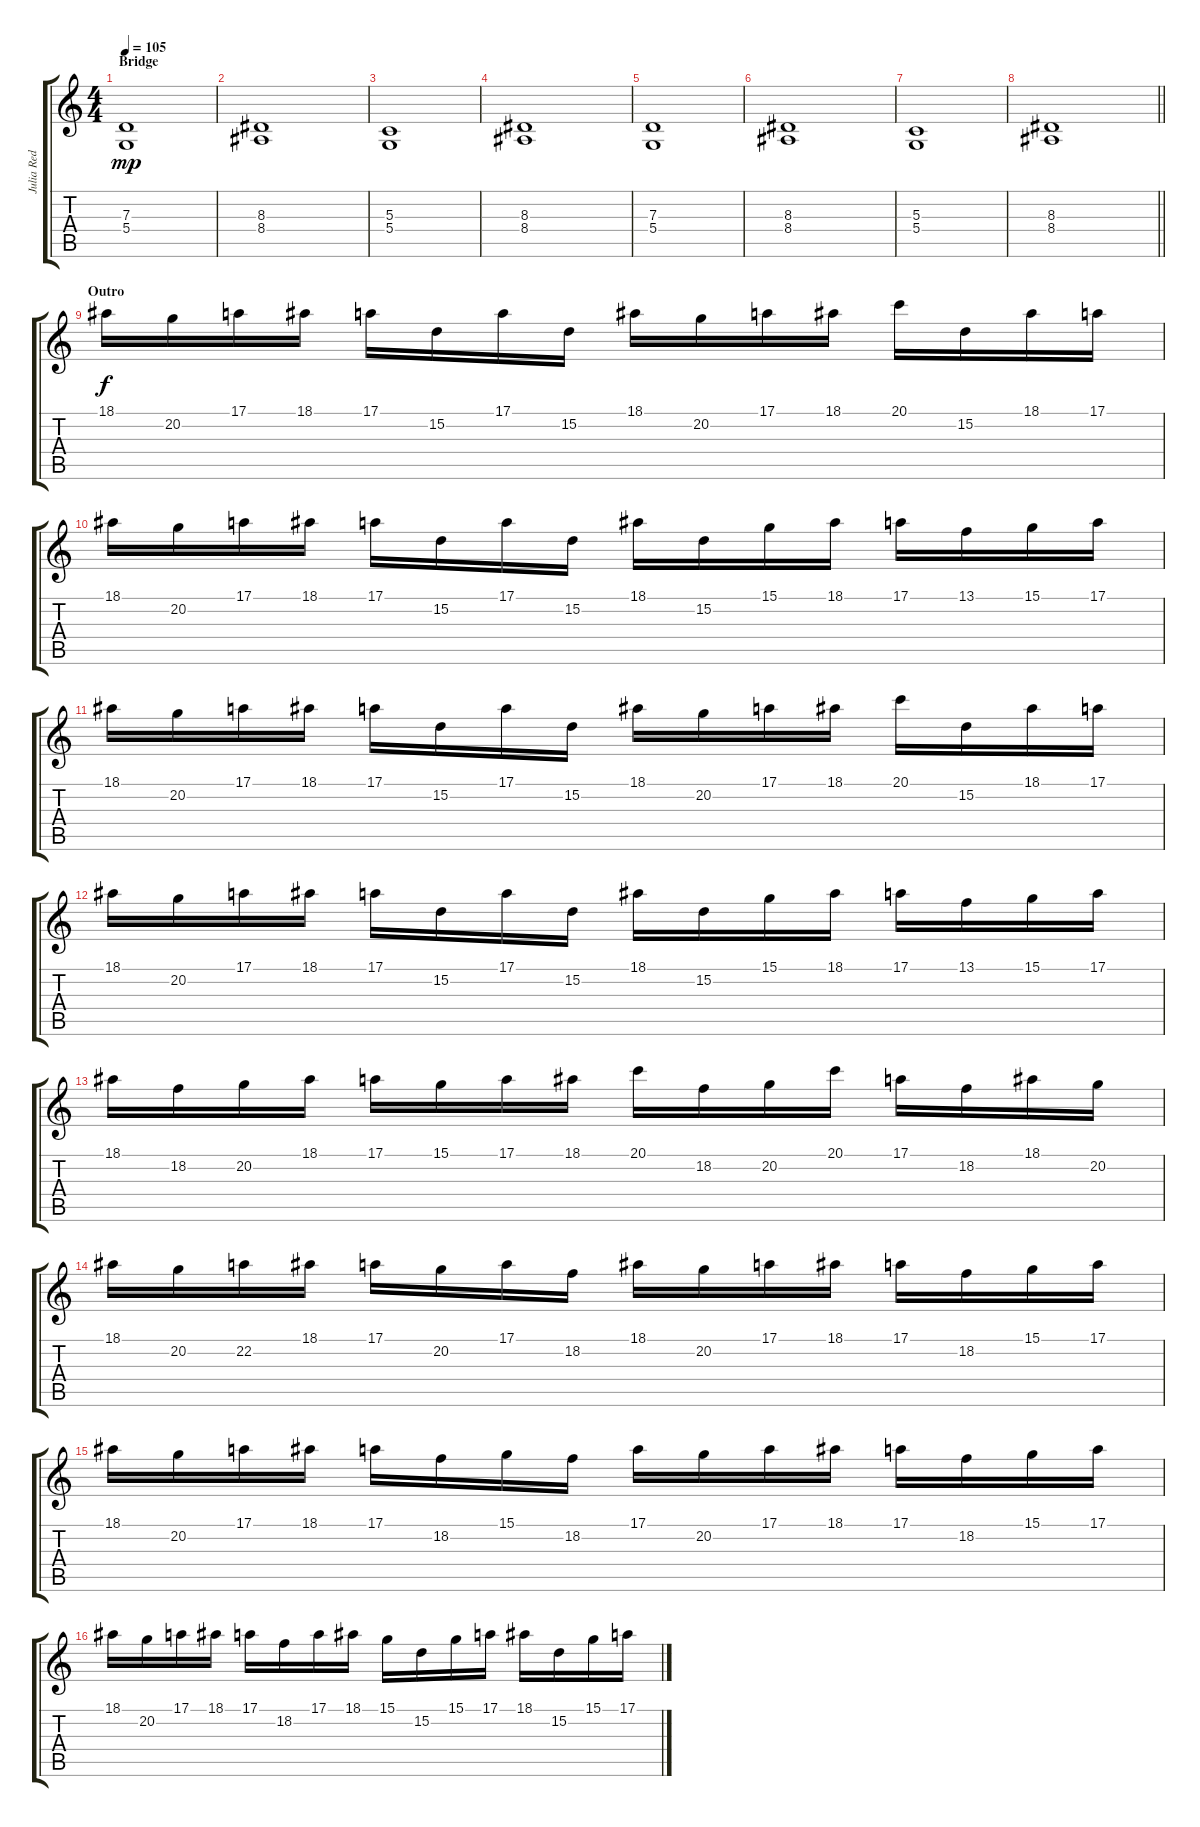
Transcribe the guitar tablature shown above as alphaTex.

\track ("Julia Red" "Julia Red") {instrument acousticgrandpiano}
\staff {score tabs}
\tuning (E4 B3 G3 D3 A2 E2) {hide}
\ts (4 4)
\section ("" "Bridge")
\tempo 105
\clef g2
\ks c
(7.3 5.4).1{dy mp} |
(8.3 8.4).1 |
(5.3 5.4).1 |
(8.3 8.4).1 |
(7.3 5.4).1 |
(8.3 8.4).1 |
(5.3 5.4).1 |
\barLineRight lightlight
(8.3 8.4).1 |
\section ("" "Outro")
18.1.16{dy f instrument acousticgrandpiano} 20.2.16 17.1.16 18.1.16 17.1.16 15.2.16 17.1.16 15.2.16 18.1.16 20.2.16 17.1.16 18.1.16 20.1.16 15.2.16 18.1.16 17.1.16 |
18.1.16 20.2.16 17.1.16 18.1.16 17.1.16 15.2.16 17.1.16 15.2.16 18.1.16 15.2.16 15.1.16 18.1.16 17.1.16 13.1.16 15.1.16 17.1.16 |
18.1.16 20.2.16 17.1.16 18.1.16 17.1.16 15.2.16 17.1.16 15.2.16 18.1.16 20.2.16 17.1.16 18.1.16 20.1.16 15.2.16 18.1.16 17.1.16 |
18.1.16 20.2.16 17.1.16 18.1.16 17.1.16 15.2.16 17.1.16 15.2.16 18.1.16 15.2.16 15.1.16 18.1.16 17.1.16 13.1.16 15.1.16 17.1.16 |
18.1.16 18.2.16 20.2.16 18.1.16 17.1.16 15.1.16 17.1.16 18.1.16 20.1.16 18.2.16 20.2.16 20.1.16 17.1.16 18.2.16 18.1.16 20.2.16 |
18.1.16 20.2.16 22.2.16 18.1.16 17.1.16 20.2.16 17.1.16 18.2.16 18.1.16 20.2.16 17.1.16 18.1.16 17.1.16 18.2.16 15.1.16 17.1.16 |
18.1.16 20.2.16 17.1.16 18.1.16 17.1.16 18.2.16 15.1.16 18.2.16 17.1.16 20.2.16 17.1.16 18.1.16 17.1.16 18.2.16 15.1.16 17.1.16 |
18.1.16 20.2.16 17.1.16 18.1.16 17.1.16 18.2.16 17.1.16 18.1.16 15.1.16 15.2.16 15.1.16 17.1.16 18.1.16 15.2.16 15.1.16 17.1.16
